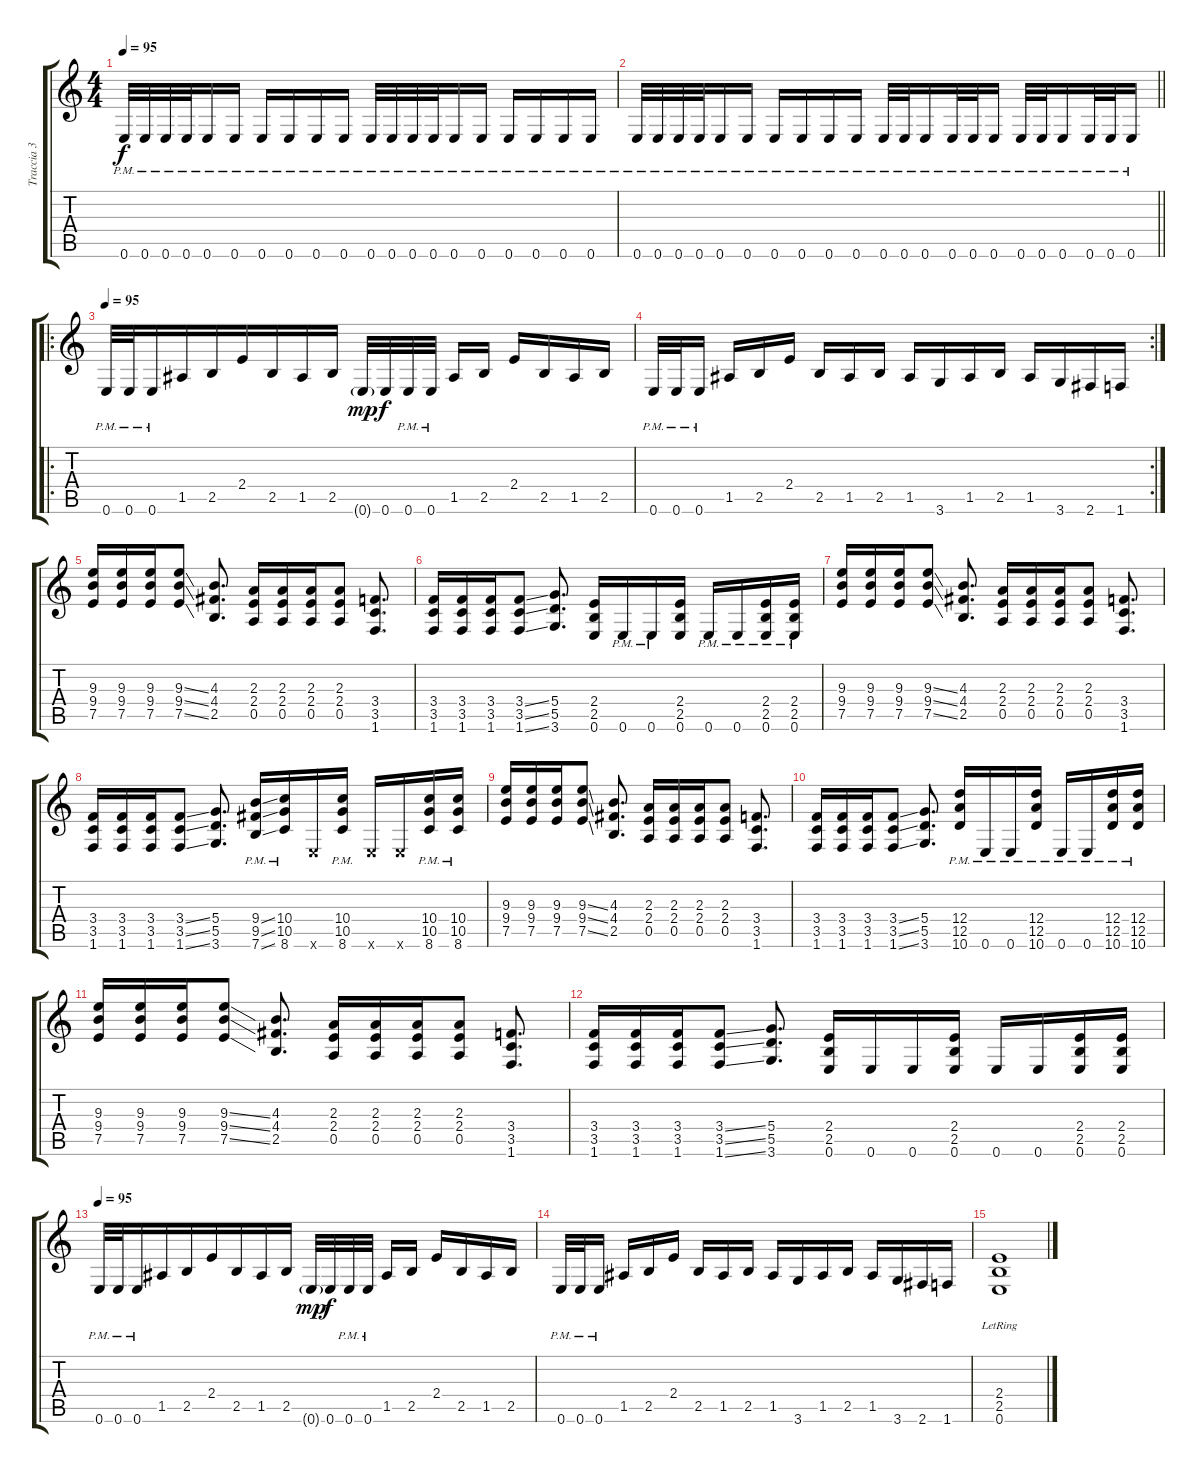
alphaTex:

\track ("Traccia 3" "Traccia 3") {instrument distortionguitar}
\staff {score tabs}
\tuning (E4 B3 G3 D3 A2 E2) {hide}
\ts (4 4)
\tempo 95
\clef g2
\ks c
0.6{pm}.32{dy f} 0.6{pm}.32 0.6{pm}.32 0.6{pm}.32 0.6{pm}.16 0.6{pm}.16 0.6{pm}.16 0.6{pm}.16 0.6{pm}.16 0.6{pm}.16 0.6{pm}.32 0.6{pm}.32 0.6{pm}.32 0.6{pm}.32 0.6{pm}.16 0.6{pm}.16 0.6{pm}.16 0.6{pm}.16 0.6{pm}.16 0.6{pm}.16 |
\barLineRight lightlight
0.6{pm}.32 0.6{pm}.32 0.6{pm}.32 0.6{pm}.32 0.6{pm}.16 0.6{pm}.16 0.6{pm}.16 0.6{pm}.16 0.6{pm}.16 0.6{pm}.16 0.6{pm}.32 0.6{pm}.32 0.6{pm}.16 0.6{pm}.32 0.6{pm}.32 0.6{pm}.16 0.6{pm}.32 0.6{pm}.32 0.6{pm}.16 0.6{pm}.32 0.6{pm}.32 0.6{pm}.16 |
\ro
\tempo 95
0.6{pm}.32 0.6{pm}.32 0.6{pm}.16 1.5.16 2.5.16{beam merge} 2.4.16 2.5.16 1.5.16 2.5.16 0.6{g}.32{dy mp} 0.6.32{dy f} 0.6{pm}.32 0.6{pm}.32{beam split} 1.5.16 2.5.16 2.4.16 2.5.16 1.5.16 2.5.16 |
\rc 2
0.6{pm}.32 0.6{pm}.32 0.6{pm}.16{beam split} 1.5.16 2.5.16{beam merge} 2.4.16{beam split} 2.5.16 1.5.16 2.5.16 1.5.16 3.6.16 1.5.16 2.5.16 1.5.16 3.6.16 2.6.16 1.6.16 |
(9.3 9.4 7.5).16 (9.3 9.4 7.5).16 (9.3 9.4 7.5).16 (9.3{ss} 9.4{ss} 7.5{ss}).8 (4.3 4.4 2.5).8{d} (2.3 2.4 0.5).16 (2.3 2.4 0.5).16 (2.3 2.4 0.5).16 (2.3 2.4 0.5).8 (3.4 3.5 1.6).8{d} |
(3.4 3.5 1.6).16 (3.4 3.5 1.6).16 (3.4 3.5 1.6).16 (3.4{ss} 3.5{ss} 1.6{ss}).8 (5.4 5.5 3.6).8{d} (2.4 2.5 0.6).16 0.6{pm}.16 0.6{pm}.16 (2.4 2.5 0.6).16 0.6{pm}.16 0.6{pm}.16 (2.4{pm} 2.5{pm} 0.6{pm}).16 (2.4{pm} 2.5{pm} 0.6{pm}).16 |
(9.3 9.4 7.5).16 (9.3 9.4 7.5).16 (9.3 9.4 7.5).16 (9.3{ss} 9.4{ss} 7.5{ss}).8 (4.3 4.4 2.5).8{d} (2.3 2.4 0.5).16 (2.3 2.4 0.5).16 (2.3 2.4 0.5).16 (2.3 2.4 0.5).8 (3.4 3.5 1.6).8{d} |
(3.4 3.5 1.6).16 (3.4 3.5 1.6).16 (3.4 3.5 1.6).16 (3.4{ss} 3.5{ss} 1.6{ss}).8 (5.4 5.5 3.6).8{d} (9.4{ss pm} 9.5{ss pm} 7.6{ss pm}).16 (10.4{pm} 10.5{pm} 8.6{pm}).16 0.6{x}.16 (10.4{pm} 10.5{pm} 8.6{pm}).16 0.6{x}.16 0.6{x}.16 (10.4{pm} 10.5{pm} 8.6{pm}).16 (10.4{pm} 10.5{pm} 8.6{pm}).16 |
(9.3 9.4 7.5).16 (9.3 9.4 7.5).16 (9.3 9.4 7.5).16 (9.3{ss} 9.4{ss} 7.5{ss}).8 (4.3 4.4 2.5).8{d} (2.3 2.4 0.5).16 (2.3 2.4 0.5).16 (2.3 2.4 0.5).16 (2.3 2.4 0.5).8 (3.4 3.5 1.6).8{d} |
(3.4 3.5 1.6).16 (3.4 3.5 1.6).16 (3.4 3.5 1.6).16 (3.4{ss} 3.5{ss} 1.6{ss}).8 (5.4 5.5 3.6).8{d} (12.4{pm} 12.5{pm} 10.6{pm}).16 0.6{pm}.16 0.6{pm}.16 (12.4{pm} 12.5{pm} 10.6{pm}).16 0.6{pm}.16 0.6{pm}.16 (12.4{pm} 12.5{pm} 10.6{pm}).16 (12.4{pm} 12.5{pm} 10.6{pm}).16 |
(9.3 9.4 7.5).16 (9.3 9.4 7.5).16 (9.3 9.4 7.5).16 (9.3{ss} 9.4{ss} 7.5{ss}).8 (4.3 4.4 2.5).8{d} (2.3 2.4 0.5).16 (2.3 2.4 0.5).16 (2.3 2.4 0.5).16 (2.3 2.4 0.5).8 (3.4 3.5 1.6).8{d} |
(3.4 3.5 1.6).16 (3.4 3.5 1.6).16 (3.4 3.5 1.6).16 (3.4{ss} 3.5{ss} 1.6{ss}).8 (5.4 5.5 3.6).8{d} (2.4 2.5 0.6).16 0.6.16 0.6.16 (2.4 2.5 0.6).16 0.6.16 0.6.16 (2.4 2.5 0.6).16 (2.4 2.5 0.6).16 |
\tempo 95
0.6{pm}.32 0.6{pm}.32 0.6{pm}.16 1.5.16 2.5.16{beam merge} 2.4.16 2.5.16 1.5.16 2.5.16 0.6{g}.32{dy mp} 0.6.32{dy f} 0.6{pm}.32 0.6{pm}.32{beam split} 1.5.16 2.5.16 2.4.16 2.5.16 1.5.16 2.5.16 |
0.6{pm}.32 0.6{pm}.32 0.6{pm}.16{beam split} 1.5.16 2.5.16{beam merge} 2.4.16{beam split} 2.5.16 1.5.16 2.5.16 1.5.16 3.6.16 1.5.16 2.5.16 1.5.16 3.6.16 2.6.16 1.6.16 |
(2.4{lr} 2.5 0.6).1
